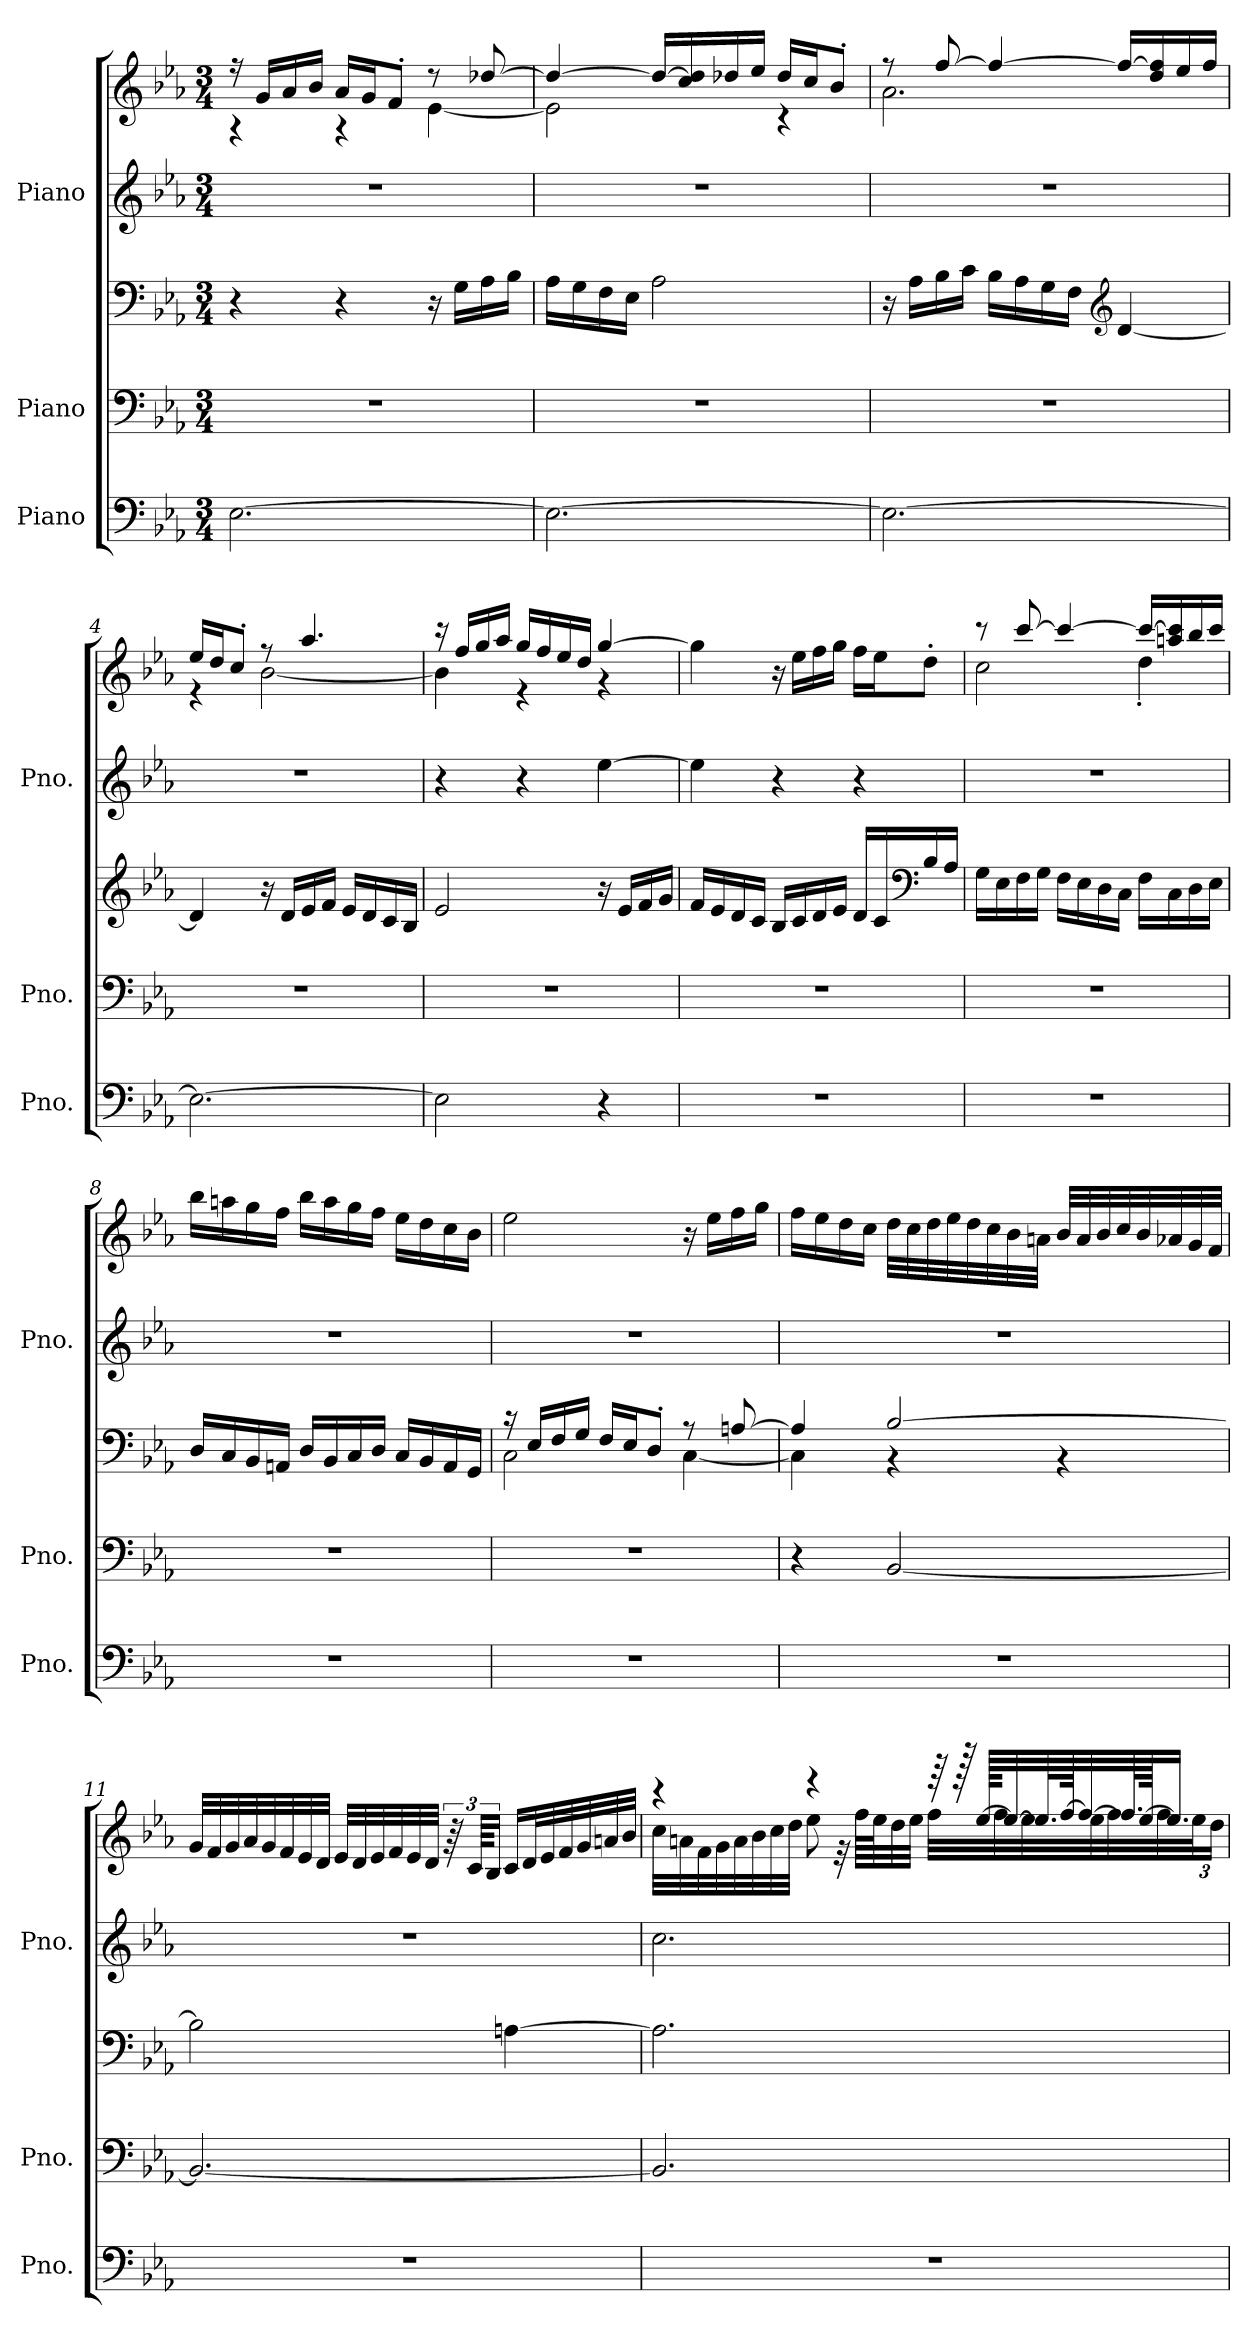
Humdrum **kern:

**kern	**kern	**kern	**kern	**kern
*part3	*part2	*part2	*part1	*part1
*staff5	*staff4	*staff3	*staff2	*staff1
*I"Piano	*I"Piano	*	*I"Piano	*
*I'Pno.	*I'Pno.	*	*I'Pno.	*
*clefF4	*clefF4	*clefF4	*clefG2	*clefG2
*k[b-e-a-]	*k[b-e-a-]	*k[b-e-a-]	*k[b-e-a-]	*k[b-e-a-]
*M3/4	*M3/4	*M3/4	*M3/4	*M3/4
*MM120	*MM120	*MM120	*MM120	*MM120
=1	=1	=1	=1	=1
*	*	*	*	*^
[2.E-\	2.r	4r	2.r	16r	4r
.	.	.	.	16g/LL	.
.	.	.	.	16a-/	.
.	.	.	.	16b-/JJ	.
.	.	4r	.	16a-/LL	4r
.	.	.	.	16g/J	.
.	.	.	.	8f'/J	.
.	.	16r	.	8r	[4e-\
.	.	16G\LL	.	.	.
.	.	16A-\	.	[8dd-X/	.
.	.	16B-\JJ	.	.	.
=2	=2	=2	=2	=2	=2
2.E-\_	2.r	16A-\LL	2.r	4dd-/_	2e-\]
.	.	16G\	.	.	.
.	.	16F\	.	.	.
.	.	16E-\JJ	.	.	.
.	.	2A-\	.	16dd-/LL_	.
.	.	.	.	16cc/ 16dd-/]	.
.	.	.	.	16dd-X/	.
.	.	.	.	16ee-/JJ	.
.	.	.	.	16dd-/LL	4r
.	.	.	.	16cc/J	.
.	.	.	.	8b-'/J	.
=3	=3	=3	=3	=3	=3
2.E-\_	2.r	16r	2.r	8r	2.a-\
.	.	16A-\LL	.	.	.
.	.	16B-\	.	[8ff/	.
.	.	16c\JJ	.	.	.
.	.	16B-\LL	.	4ff/_	.
.	.	16A-\	.	.	.
.	.	16G\	.	.	.
.	.	16F\JJ	.	.	.
*	*	*clefG2	*	*	*
.	.	[4d/	.	16ff/LL_	.
.	.	.	.	16dd/ 16ff/]	.
.	.	.	.	16ee-/	.
.	.	.	.	16ff/JJ	.
!!LO:LB:g=z	!!
=4	=4	=4	=4	=4	=4
2.E-\_	2.r	4d/]	2.r	16ee-/LL	4r
.	.	.	.	16dd/J	.
.	.	.	.	8cc'/J	.
.	.	16r	.	8r	[2b-\
.	.	16d/LL	.	.	.
.	.	16e-/	.	4.aa-/	.
.	.	16f/JJ	.	.	.
.	.	16e-/LL	.	.	.
.	.	16d/	.	.	.
.	.	16c/	.	.	.
.	.	16B-/JJ	.	.	.
=5	=5	=5	=5	=5	=5
2E-\]	2.r	2e-/	4r	16r	4b-\]
.	.	.	.	16ff/LL	.
.	.	.	.	16gg/	.
.	.	.	.	16aa-/JJ	.
.	.	.	4r	16gg/LL	4r
.	.	.	.	16ff/	.
.	.	.	.	16ee-/	.
.	.	.	.	16dd/JJ	.
4r	.	16r	[4ee-\	[4gg/	4r
.	.	16e-/LL	.	.	.
.	.	16f/	.	.	.
.	.	16g/JJ	.	.	.
*	*	*	*	*v	*v
=6	=6	=6	=6	=6
2.r	2.r	16f/LL	4ee-\]	4gg\]
.	.	16e-/	.	.
.	.	16d/	.	.
.	.	16c/JJ	.	.
.	.	16B-/LL	4r	16r
.	.	16c/	.	16ee-\LL
.	.	16d/	.	16ff\
.	.	16e-/JJ	.	16gg\JJ
.	.	16d/LL	4r	16ff\LL
.	.	16c/	.	16ee-\J
*	*	*clefF4	*	*
.	.	16B-/	.	8dd'\J
.	.	16A-/JJ	.	.
!!LO:PB:g=z
=7	=7	=7	=7	=7
*	*	*	*	*^
2.r	2.r	16G\LL	2.r	8r	2cc\
.	.	16E-\	.	.	.
.	.	16F\	.	[8ccc/	.
.	.	16G\JJ	.	.	.
.	.	16F\LL	.	4ccc/_	.
.	.	16E-\	.	.	.
.	.	16D\	.	.	.
.	.	16C\JJ	.	.	.
.	.	16F\LL	.	16ccc/LL_	4dd'\
.	.	16C\	.	16aan/ 16ccc/]	.
.	.	16D\	.	16bb-/	.
.	.	16E-\JJ	.	16ccc/JJ	.
*	*	*	*	*v	*v
=8	=8	=8	=8	=8
2.r	2.r	16D/LL	2.r	16bb-\LL
.	.	16C/	.	16aan\
.	.	16BB-/	.	16gg\
.	.	16AAn/JJ	.	16ff\JJ
.	.	16D/LL	.	16bb-\LL
.	.	16BB-/	.	16aa\
.	.	16C/	.	16gg\
.	.	16D/JJ	.	16ff\JJ
.	.	16C/LL	.	16ee-\LL
.	.	16BB-/	.	16dd\
.	.	16AA/	.	16cc\
.	.	16GG/JJ	.	16b-\JJ
=9	=9	=9	=9	=9
*	*	*^	*	*
2.r	2.r	16r	2C\	2.r	2ee-\
.	.	16E-/LL	.	.	.
.	.	16F/	.	.	.
.	.	16G/JJ	.	.	.
.	.	16F/LL	.	.	.
.	.	16E-/J	.	.	.
.	.	8D'/J	.	.	.
.	.	8r	[4C\	.	16r
.	.	.	.	.	16ee-\LL
.	.	[8An/	.	.	16ff\
.	.	.	.	.	16gg\JJ
!!LO:LB:g=z
=10	=10	=10	=10	=10	=10
2.r	4r	4A/]	4C\]	2.r	16ff\LL
.	.	.	.	.	16ee-\
.	.	.	.	.	16dd\
.	.	.	.	.	16cc\JJ
.	[2BB-/	[2B-/	4r	.	32dd\LLL
.	.	.	.	.	32cc\
.	.	.	.	.	32dd\
.	.	.	.	.	32ee-\
.	.	.	.	.	32dd\
.	.	.	.	.	32cc\
.	.	.	.	.	32b-\
.	.	.	.	.	32an\JJJ
.	.	.	4r	.	32b-/LLL
.	.	.	.	.	32a/
.	.	.	.	.	32b-/
.	.	.	.	.	32cc/
.	.	.	.	.	32b-/
.	.	.	.	.	32a-X/
.	.	.	.	.	32g/
.	.	.	.	.	32f/JJJ
*	*	*v	*v	*	*
!!LO:PB:g=z
=11	=11	=11	=11	=11
2.r	2.BB-/_	2B-\]	2.r	32g/LLL
.	.	.	.	32f/
.	.	.	.	32g/
.	.	.	.	32a-/
.	.	.	.	32g/
.	.	.	.	32f/
.	.	.	.	32e-/
.	.	.	.	32d/JJJ
.	.	.	.	32e-/LLL
.	.	.	.	32d/
.	.	.	.	32e-/
.	.	.	.	32f/
.	.	.	.	32e-/
.	.	.	.	32d/JJJ
.	.	.	.	96r
.	.	.	.	96c/KKLL
.	.	.	.	24B-/JJ
.	.	[4An\	.	16c/LL
.	.	.	.	32d/L
.	.	.	.	32e-/
.	.	.	.	32f/
.	.	.	.	32g/
.	.	.	.	32an/
.	.	.	.	32b-/JJJ
!!LO:LB:g=z
=12	=12	=12	=12	=12
*	*	*	*	*^
2.r	2.BB-/]	2.A\]	2.cc\	4r	32cc\LLL
.	.	.	.	.	32an\
.	.	.	.	.	32f\
.	.	.	.	.	32g\
.	.	.	.	.	32a\
.	.	.	.	.	32b-\
.	.	.	.	.	32cc\
.	.	.	.	.	32dd\JJJ
.	.	.	.	4r	8ee-\
.	.	.	.	.	32r
.	.	.	.	.	64ff\LLLL
.	.	.	.	.	64ee-\J
.	.	.	.	.	32dd\
.	.	.	.	.	32ee-\JJJ
.	.	.	.	64r	32ff\LLL
.	.	.	.	128r	.
.	.	.	.	[128ee-/KKLLL	.
.	.	.	.	32ee-/_	32ff\
.	.	.	.	64.ee-/L]	32ee-\
.	.	.	.	[128ff/JK	.
.	.	.	.	32ff/_	32ee-\
.	.	.	.	64.ff/L]	32ff\
.	.	.	.	[128ee-/JJK	.
.	.	.	.	16.ee-/JJ]	32ff\
*	*	*	*	*	*Xbrackettup
.	.	.	.	.	48ee-\J
.	.	.	.	.	24dd\JJ
*	*	*	*	*v	*v
=	=	=	=	=
*-	*-	*-	*-	*-
